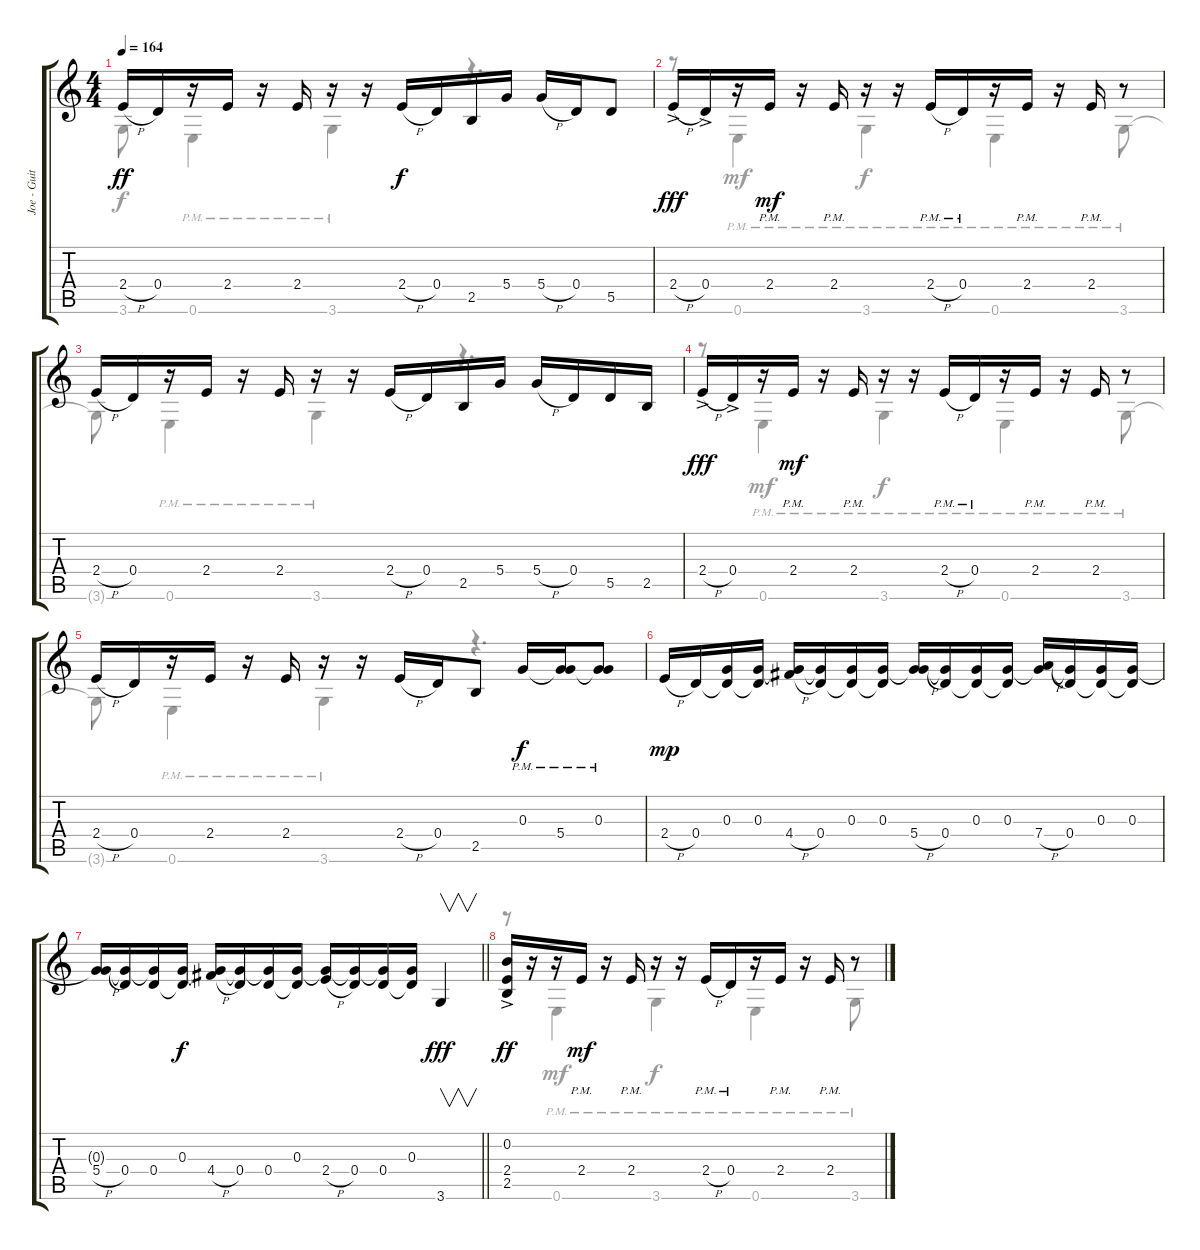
\track ("Joe - Guitar" "Joe - Guit") {instrument acousticguitarsteel}
\staff {score tabs}
\tuning (E4 B3 G3 D3 A2 E2) {hide}
\voice
\ts (4 4)
\tempo 164
\clef g2
\ks c
2.4{h}.16{dy ff} 0.4.16 r.16 2.4.16 r.16 2.4.16 r.16 r.16 2.4{h}.16{dy f} 0.4.16 2.5.16 5.4.16 5.4{h}.16 0.4.16 5.5.8 |
2.4{h ac}.16{dy fff} 0.4{ac}.16 r.16 2.4{pm}.16{dy mf} r.16 2.4{pm}.16 r.16 r.16 2.4{h pm}.16 0.4{pm}.16 r.16 2.4{pm}.16 r.16 2.4{pm}.16 r.8 |
2.4{h}.16 0.4.16 r.16 2.4.16 r.16 2.4.16 r.16 r.16 2.4{h}.16 0.4.16 2.5.16 5.4.16 5.4{h}.16 0.4.16 5.5.16 2.5.16 |
2.4{h ac}.16{dy fff} 0.4{ac}.16 r.16 2.4{pm}.16{dy mf} r.16 2.4{pm}.16 r.16 r.16 2.4{h pm}.16 0.4{pm}.16 r.16 2.4{pm}.16 r.16 2.4{pm}.16 r.8 |
2.4{h}.16 0.4.16 r.16 2.4.16 r.16 2.4.16 r.16 r.16 2.4{h}.16 0.4.16 2.5.8 0.3{pm}.16{dy f} (0.3{t} 5.4{pm}).16 (0.3{pm} 5.4{t}).8 |
2.4{h}.16{dy mp} 0.4.16 (0.3 0.4{t}).16 (0.3 0.4{t}).16 (0.3{t} 4.4{h}).16 (0.3{t} 0.4).16 (0.3 0.4{t}).16 (0.3 0.4{t}).16 (0.3{t} 5.4{h}).16 (0.3{t} 0.4).16 (0.3 0.4{t}).16 (0.3 0.4{t}).16 (0.3{t} 7.4{h}).16 (0.3{t} 0.4).16 (0.3 0.4{t}).16 (0.3 0.4{t}).16 |
\barLineRight lightlight
(0.3{t} 5.4{h}).16 (0.3{t} 0.4).16 (0.3{t} 0.4).16 (0.3 0.4{t}).16{dy f} (0.3{t} 4.4{h}).16 (0.3{t} 0.4).16 (0.3{t} 0.4).16 (0.3 0.4{t}).16 (0.3{t} 2.4{h}).16 (0.3{t} 0.4).16 (0.3{t} 0.4).16 (0.3 0.4{t}).16 3.6.4{v dy fff} |
(0.2 2.4{ac} 2.5).16{dy ff} r.16 r.16 2.4{pm}.16{dy mf} r.16 2.4{pm}.16 r.16 r.16 2.4{h pm}.16 0.4{pm}.16 r.16 2.4{pm}.16 r.16 2.4{pm}.16 r.8
\voice
\clef g2
\ottava regular
\simile none
\ks c
3.6{t}.8{dy f} 0.6{pm}.4 3.6{pm}.4 r.4{d} |
r.8 0.6{pm}.4{dy mf} 3.6{pm}.4{dy f} 0.6{pm}.4 3.6{pm}.8 |
3.6{t}.8 0.6{pm}.4 3.6{pm}.4 r.4{d} |
r.8 0.6{pm}.4{dy mf} 3.6{pm}.4{dy f} 0.6{pm}.4 3.6{pm}.8 |
3.6{t}.8 0.6{pm}.4 3.6{pm}.4 r.4{d} |
|
\barLineRight lightlight
|
r.8 0.6{pm}.4{dy mf} 3.6{pm}.4{dy f} 0.6{pm}.4 3.6{pm}.8
